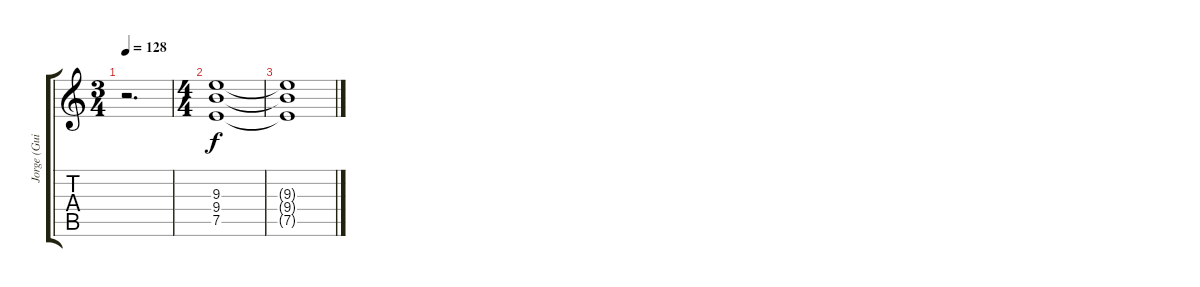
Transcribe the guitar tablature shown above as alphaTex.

\track ("Jorge (Guitarra)" "Jorge (Gui") {instrument distortionguitar}
\staff {score tabs}
\tuning (E4 B3 G3 D3 A2 E2) {hide}
\ts (3 4)
\tempo 128
\clef g2
\ks c
r.2{d dy f} |
\ts (4 4)
(9.3 9.4 7.5).1{volume 0} |
(9.3{t} 9.4{t} 7.5{t}).1
